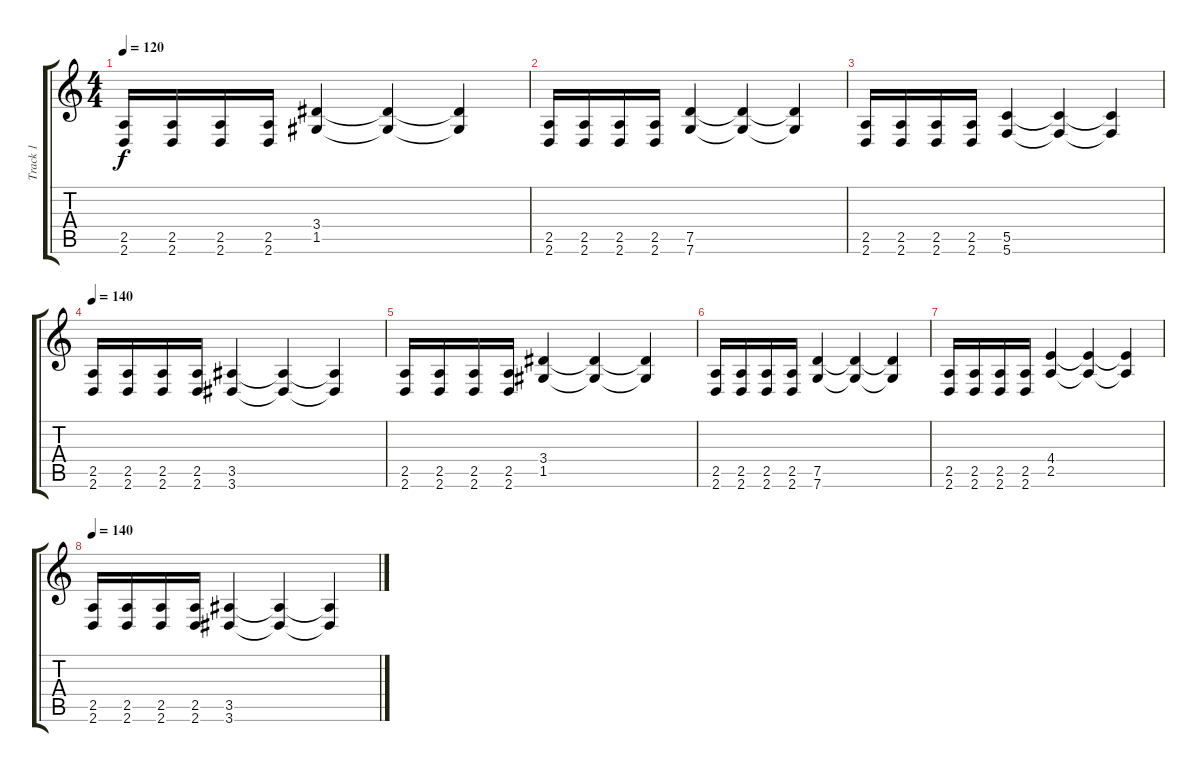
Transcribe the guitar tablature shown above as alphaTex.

\track ("Track 1" "Track 1") {instrument distortionguitar}
\staff {score tabs}
\tuning (D4 A3 F3 C3 G2 C2) {hide}
\ts (4 4)
\tempo 120
\tempo 140
\tempo 120
\clef g2
\ks c
(2.5 2.6).16{dy f instrument distortionguitar} (2.5 2.6).16 (2.5 2.6).16 (2.5 2.6).16 (3.4 1.5).4 (3.4{t} 1.5{t}).4 (3.4{t} 1.5{t}).4 |
(2.5 2.6).16 (2.5 2.6).16 (2.5 2.6).16 (2.5 2.6).16 (7.5 7.6).4 (7.5{t} 7.6{t}).4 (7.5{t} 7.6{t}).4 |
(2.5 2.6).16 (2.5 2.6).16 (2.5 2.6).16 (2.5 2.6).16 (5.5 5.6).4 (5.5{t} 5.6{t}).4 (5.5{t} 5.6{t}).4 |
\tempo 140
(2.5 2.6).16 (2.5 2.6).16 (2.5 2.6).16 (2.5 2.6).16 (3.5 3.6).4 (3.5{t} 3.6{t}).4 (3.5{t} 3.6{t}).4 |
(2.5 2.6).16 (2.5 2.6).16 (2.5 2.6).16 (2.5 2.6).16 (3.4 1.5).4 (3.4{t} 1.5{t}).4 (3.4{t} 1.5{t}).4 |
(2.5 2.6).16 (2.5 2.6).16 (2.5 2.6).16 (2.5 2.6).16 (7.5 7.6).4 (7.5{t} 7.6{t}).4 (7.5{t} 7.6{t}).4 |
(2.5 2.6).16 (2.5 2.6).16 (2.5 2.6).16 (2.5 2.6).16 (4.4 2.5).4 (4.4{t} 2.5{t}).4 (4.4{t} 2.5{t}).4 |
\tempo 140
(2.5 2.6).16 (2.5 2.6).16 (2.5 2.6).16 (2.5 2.6).16 (3.5 3.6).4 (3.5{t} 3.6{t}).4 (3.5{t} 3.6{t}).4
